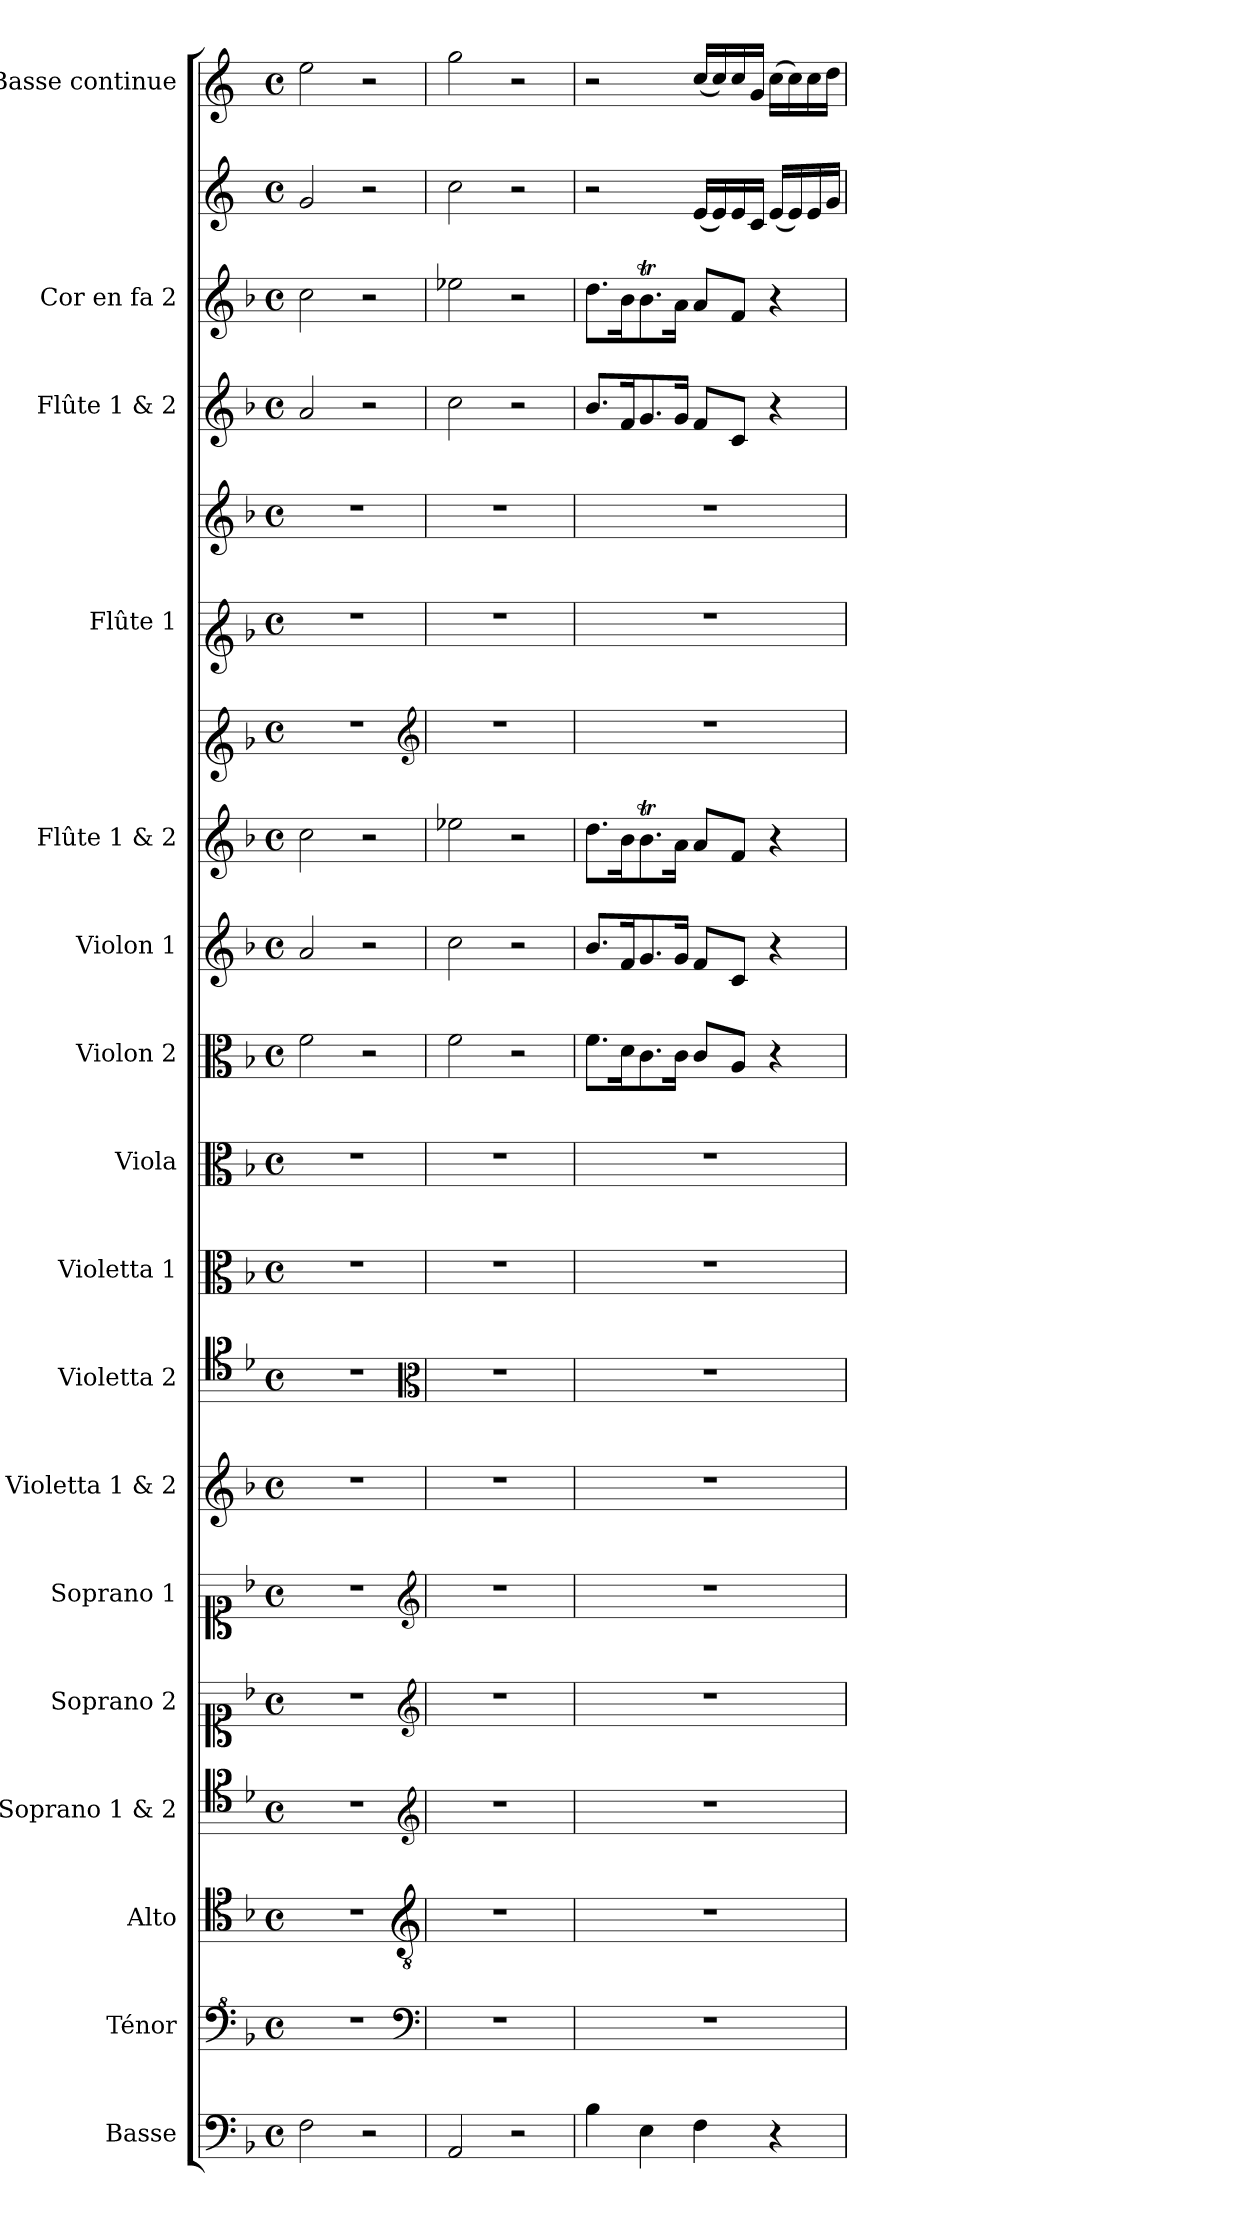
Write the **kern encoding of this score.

**kern	**kern	**kern	**kern	**kern	**kern	**kern	**kern	**kern	**kern	**kern	**kern	**kern	**kern	**kern	**kern	**kern	**kern	**kern	**kern
*part17	*part16	*part15	*part14	*part13	*part12	*part11	*part10	*part9	*part8	*part7	*part6	*part5	*part5	*part4	*part4	*part3	*part2	*part2	*part1
*staff20	*staff19	*staff18	*staff17	*staff16	*staff15	*staff14	*staff13	*staff12	*staff11	*staff10	*staff9	*staff8	*staff7	*staff6	*staff5	*staff4	*staff3	*staff2	*staff1
*I"Basse	*I"Ténor	*I"Alto	*I"Soprano 1 & 2	*I"Soprano 2	*I"Soprano 1	*I"Violetta 1 & 2	*I"Violetta 2	*I"Violetta 1	*I"Viola	*I"Violon 2	*I"Violon 1	*I"Flûte 1 & 2	*	*I"Flûte 1	*	*I"Flûte 1 & 2	*I"Cor en fa 2	*	*I"Basse continue
*I'Bas	*I'T	*I'A	*I'Pno	*I'S 2	*I'S 1	*	*I'Vta 2	*I'Vta 1	*I'Vla	*I'Vln 2	*I'Vln 1	*I'Vln 1	*	*I'Fl 1	*	*	*I'Cor 2	*	*I'BC
*clefF4	*clefF^4	*clefC4	*clefC5	*clefC1	*clefC1	*clefG2	*clefC5	*clefC3	*clefC3	*clefC3	*clefG2	*clefG2	*clefG1	*clefG1	*clefG2	*clefG2	*clefG2	*clefG2	*clefG2
*ITrd7c12	*	*	*	*	*	*	*	*	*	*	*	*	*	*	*	*	*	*ITrd4c7	*ITrd4c7
*k[b-]	*k[b-]	*k[b-]	*k[b-]	*k[b-]	*k[b-]	*k[b-]	*k[b-]	*k[b-]	*k[b-]	*k[b-]	*k[b-]	*k[b-]	*k[b-]	*k[b-]	*k[b-]	*k[b-]	*k[b-]	*k[b-]	*k[b-]
*F:	*F:	*F:	*F:	*F:	*F:	*F:	*F:	*F:	*F:	*F:	*F:	*F:	*F:	*F:	*F:	*F:	*F:	*F:	*F:
*M4/4	*M4/4	*M4/4	*M4/4	*M4/4	*M4/4	*M4/4	*M4/4	*M4/4	*M4/4	*M4/4	*M4/4	*M4/4	*M4/4	*M4/4	*M4/4	*M4/4	*M4/4	*M4/4	*M4/4
*met(c)	*met(c)	*met(c)	*met(c)	*met(c)	*met(c)	*met(c)	*met(c)	*met(c)	*met(c)	*met(c)	*met(c)	*met(c)	*met(c)	*met(c)	*met(c)	*met(c)	*met(c)	*met(c)	*met(c)
=	=	=	=	=	=	=	=	=	=	=	=	=	=	=	=	=	=	=	=
2FF\	1r	1r	1r	1r	1r	1r	1r	1r	1r	2f\	2a/	2cc\	1r	1r	1r	2a/	2cc\	2c/	2a\
2r	.	.	.	.	.	.	.	.	.	2r	2r	2r	.	.	.	2r	2r	2r	2r
*	*clefF4	*clefGv2	*clefG2	*clefG2	*clefG2	*	*clefC3	*	*	*	*	*	*clefG2	*	*	*	*	*	*
=1	=1	=1	=1	=1	=1	=1	=1	=1	=1	=1	=1	=1	=1	=1	=1	=1	=1	=1	=1
2AAA/	1r	1r	1r	1r	1r	1r	1r	1r	1r	2f\	2cc\	2ee-X\	1r	1r	1r	2cc\	2ee-X\	2f\	2cc\
2r	.	.	.	.	.	.	.	.	.	2r	2r	2r	.	.	.	2r	2r	2r	2r
=2	=2	=2	=2	=2	=2	=2	=2	=2	=2	=2	=2	=2	=2	=2	=2	=2	=2	=2	=2
4BB-\	1r	1r	1r	1r	1r	1r	1r	1r	1r	8.f\L	8.b-/L	8.dd\L	1r	1r	1r	8.b-/L	8.dd\L	2r	2r
.	.	.	.	.	.	.	.	.	.	16d\k	16f/k	16b-\k	.	.	.	16f/k	16b-\k	.	.
4EE\	.	.	.	.	.	.	.	.	.	8.c\	8.g/	8.b-T\	.	.	.	8.g/	8.b-T\	.	.
.	.	.	.	.	.	.	.	.	.	16c\Jk	16g/Jk	16a\Jk	.	.	.	16g/Jk	16a\Jk	.	.
4FF\	.	.	.	.	.	.	.	.	.	8c/L	8f/L	8a/L	.	.	.	8f/L	8a/L	(<16A/LL	(<16f/LL
.	.	.	.	.	.	.	.	.	.	.	.	.	.	.	.	.	.	16A/)	16f/)
.	.	.	.	.	.	.	.	.	.	8A/J	8c/J	8f/J	.	.	.	8c/J	8f/J	16A/	16f/
.	.	.	.	.	.	.	.	.	.	.	.	.	.	.	.	.	.	16F/JJ	16c/JJ
4r	.	.	.	.	.	.	.	.	.	4r	4r	4r	.	.	.	4r	4r	(<16A/LL	(>16f\LL
.	.	.	.	.	.	.	.	.	.	.	.	.	.	.	.	.	.	16A/)	16f\)
.	.	.	.	.	.	.	.	.	.	.	.	.	.	.	.	.	.	16A/	16f\
.	.	.	.	.	.	.	.	.	.	.	.	.	.	.	.	.	.	16c/JJ	16g\JJ
=	=	=	=	=	=	=	=	=	=	=	=	=	=	=	=	=	=	=	=
*-	*-	*-	*-	*-	*-	*-	*-	*-	*-	*-	*-	*-	*-	*-	*-	*-	*-	*-	*-
